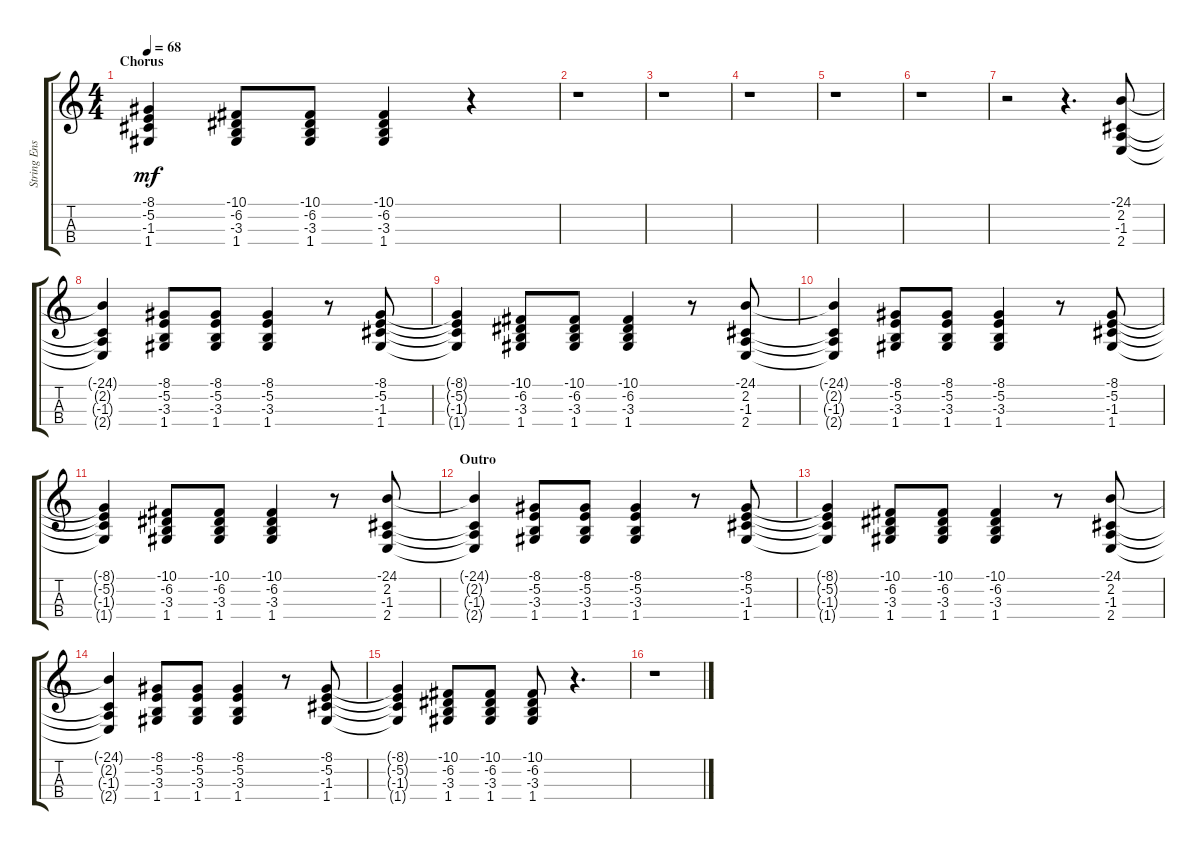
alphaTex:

\track ("String Ens." "String Ens") {instrument stringensemble1}
\staff {score tabs}
\tuning (E5 A4 D4 G3) {hide}
\ts (4 4)
\section ("" "Chorus")
\tempo 68
\clef g2
\ks aminor
(-8.1{t} -5.2{t} -1.3{t} 1.4{t}).4{dy mf} (-10.1 -6.2 -3.3 1.4).8 (-10.1 -6.2 -3.3 1.4).8 (-10.1 -6.2 -3.3 1.4).4 r.4 |
r.1 |
r.1 |
r.1 |
r.1 |
r.1 |
r.2 r.4{d} (-24.1 2.2 -1.3 2.4).8 |
(-24.1{t} 2.2{t} -1.3{t} 2.4{t}).4 (-8.1 -5.2 -3.3 1.4).8 (-8.1 -5.2 -3.3 1.4).8 (-8.1 -5.2 -3.3 1.4).4 r.8 (-8.1 -5.2 -1.3 1.4).8 |
(-8.1{t} -5.2{t} -1.3{t} 1.4{t}).4 (-10.1 -6.2 -3.3 1.4).8 (-10.1 -6.2 -3.3 1.4).8 (-10.1 -6.2 -3.3 1.4).4 r.8 (-24.1 2.2 -1.3 2.4).8 |
(-24.1{t} 2.2{t} -1.3{t} 2.4{t}).4 (-8.1 -5.2 -3.3 1.4).8 (-8.1 -5.2 -3.3 1.4).8 (-8.1 -5.2 -3.3 1.4).4 r.8 (-8.1 -5.2 -1.3 1.4).8 |
(-8.1{t} -5.2{t} -1.3{t} 1.4{t}).4 (-10.1 -6.2 -3.3 1.4).8 (-10.1 -6.2 -3.3 1.4).8 (-10.1 -6.2 -3.3 1.4).4 r.8 (-24.1 2.2 -1.3 2.4).8 |
\section ("" "Outro")
(-24.1{t} 2.2{t} -1.3{t} 2.4{t}).4 (-8.1 -5.2 -3.3 1.4).8 (-8.1 -5.2 -3.3 1.4).8 (-8.1 -5.2 -3.3 1.4).4 r.8 (-8.1 -5.2 -1.3 1.4).8 |
(-8.1{t} -5.2{t} -1.3{t} 1.4{t}).4 (-10.1 -6.2 -3.3 1.4).8 (-10.1 -6.2 -3.3 1.4).8 (-10.1 -6.2 -3.3 1.4).4 r.8 (-24.1 2.2 -1.3 2.4).8 |
(-24.1{t} 2.2{t} -1.3{t} 2.4{t}).4 (-8.1 -5.2 -3.3 1.4).8 (-8.1 -5.2 -3.3 1.4).8 (-8.1 -5.2 -3.3 1.4).4 r.8 (-8.1 -5.2 -1.3 1.4).8 |
(-8.1{t} -5.2{t} -1.3{t} 1.4{t}).4 (-10.1 -6.2 -3.3 1.4).8 (-10.1 -6.2 -3.3 1.4).8 (-10.1 -6.2 -3.3 1.4).8 r.4{d} |
r.1
